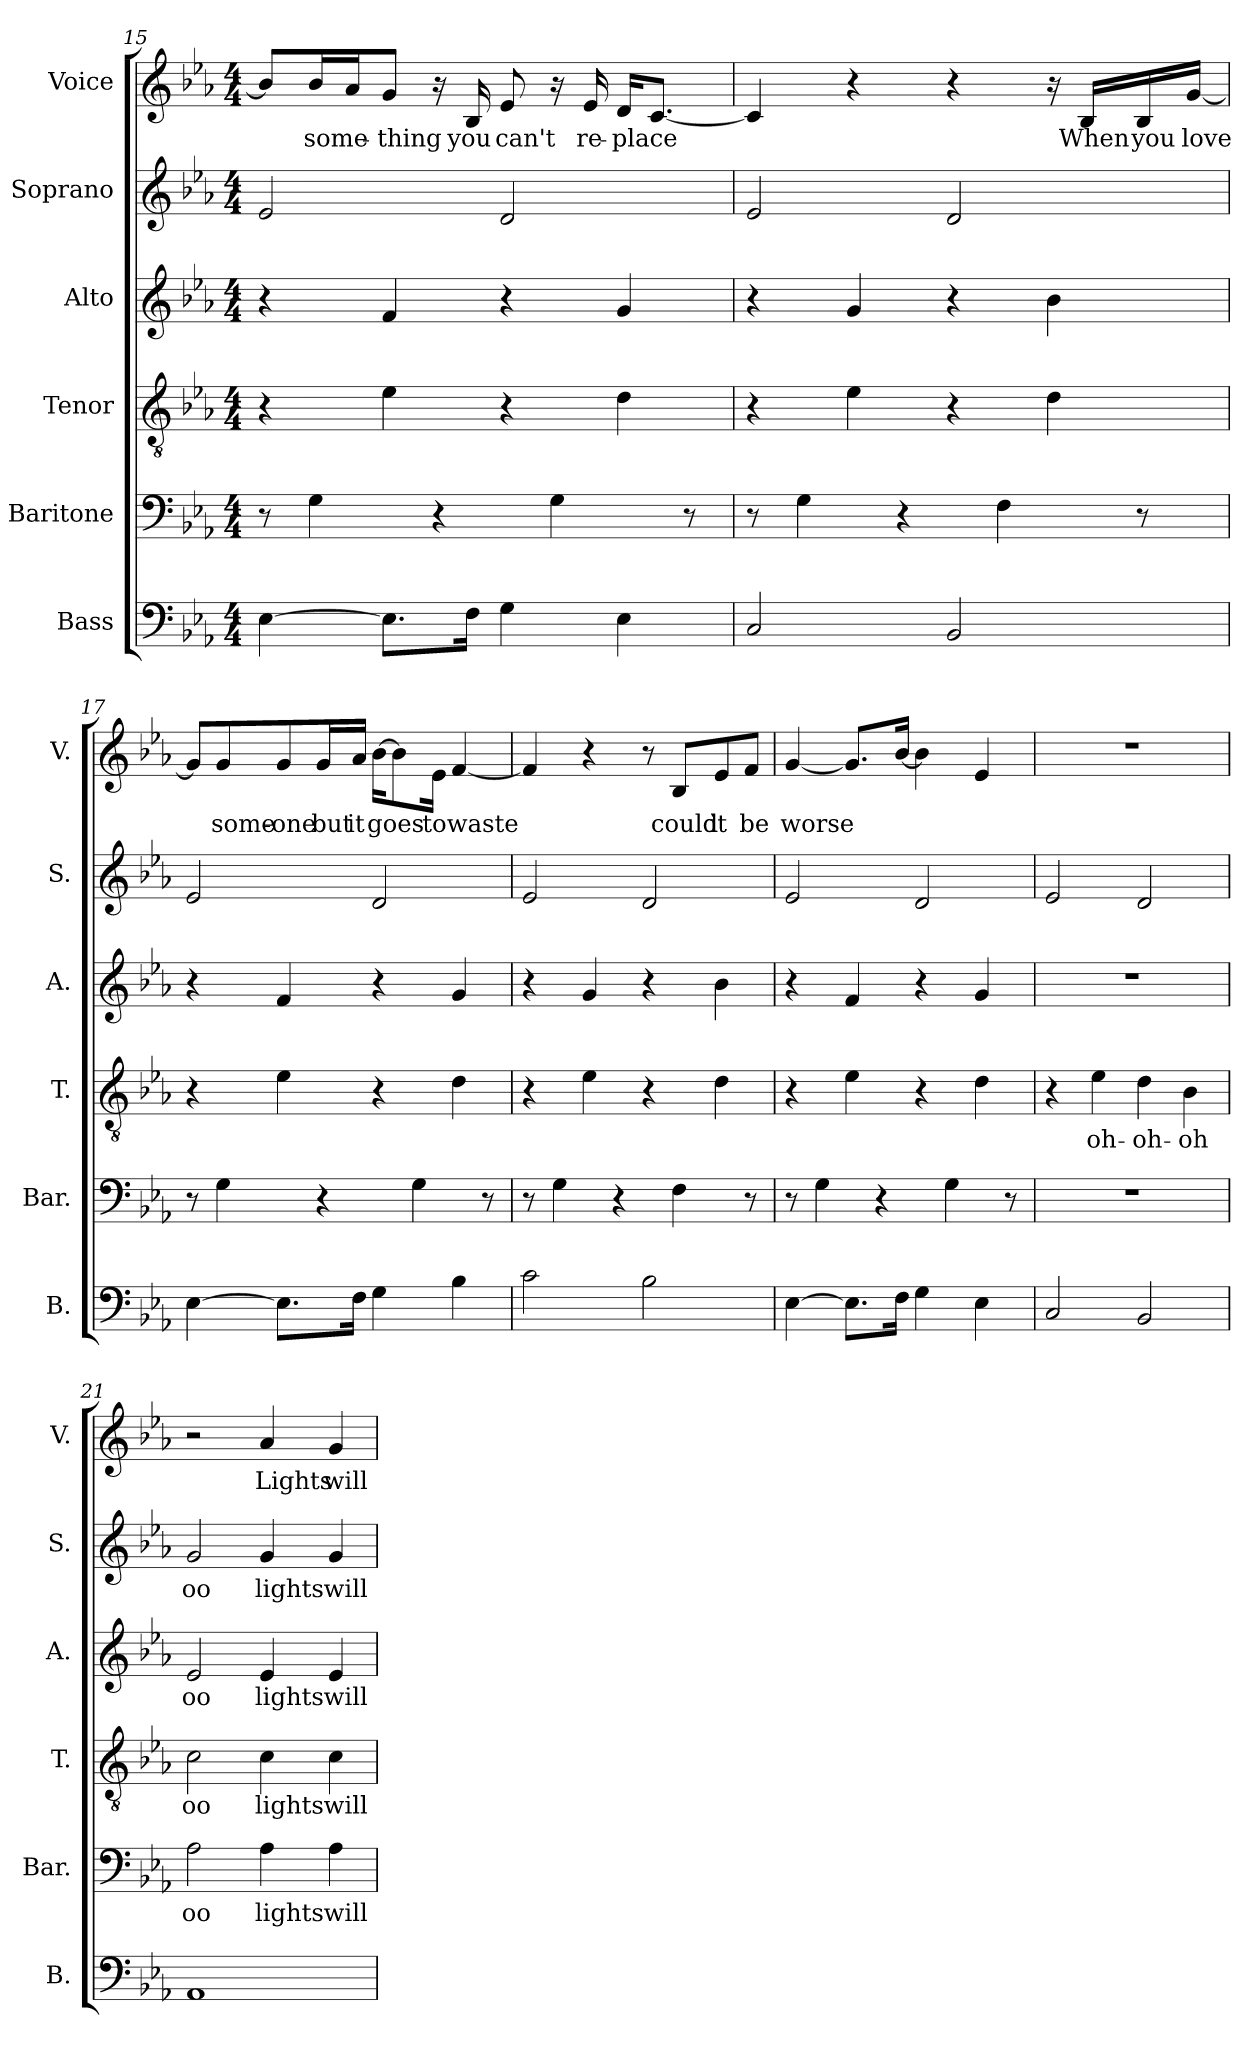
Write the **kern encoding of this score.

**kern	**kern	**text	**kern	**text	**kern	**text	**kern	**text	**kern	**text
*part6	*part5	*part5	*part4	*part4	*part3	*part3	*part2	*part2	*part1	*part1
*staff6	*staff5	*staff5	*staff4	*staff4	*staff3	*staff3	*staff2	*staff2	*staff1	*staff1
*I"Bass	*I"Baritone	*	*I"Tenor	*	*I"Alto	*	*I"Soprano	*	*I"Voice	*
*I'B.	*I'Bar.	*	*I'T.	*	*I'A.	*	*I'S.	*	*I'V.	*
!!LO:PB:g=z
*clefF4	*clefF4	*	*clefGv2	*	*clefG2	*	*clefG2	*	*clefG2	*
*k[b-e-a-]	*k[b-e-a-]	*	*k[b-e-a-]	*	*k[b-e-a-]	*	*k[b-e-a-]	*	*k[b-e-a-]	*
*E-:	*E-:	*	*E-:	*	*E-:	*	*E-:	*	*E-:	*
*M4/4	*M4/4	*	*M4/4	*	*M4/4	*	*M4/4	*	*M4/4	*
=15	=15	=15	=15	=15	=15	=15	=15	=15	=15	=15
[4E-\	8r	.	4r	.	4r	.	2e-/	.	8b-/L]	.
.	4G\	.	.	.	.	.	.	.	16b-/L	some-
.	.	.	.	.	.	.	.	.	16a-/J	.
8.E-\L]	.	.	4e-\	.	4f/	.	.	.	8g/J	-thing
.	4r	.	.	.	.	.	.	.	16r	.
16F\Jk	.	.	.	.	.	.	.	.	16B-/	you
4G\	.	.	4r	.	4r	.	2d/	.	8e-/	can't
.	4G\	.	.	.	.	.	.	.	16r	.
.	.	.	.	.	.	.	.	.	16e-/	re-
4E-\	.	.	4d\	.	4g/	.	.	.	16d/KL	-place
.	.	.	.	.	.	.	.	.	[8.c/J	.
.	8r	.	.	.	.	.	.	.	.	.
=16	=16	=16	=16	=16	=16	=16	=16	=16	=16	=16
2C/	8r	.	4r	.	4r	.	2e-/	.	4c/]	.
.	4G\	.	.	.	.	.	.	.	.	.
.	.	.	4e-\	.	4g/	.	.	.	4r	.
.	4r	.	.	.	.	.	.	.	.	.
2BB-/	.	.	4r	.	4r	.	2d/	.	4r	.
.	4F\	.	.	.	.	.	.	.	.	.
.	.	.	4d\	.	4b-\	.	.	.	16r	.
.	.	.	.	.	.	.	.	.	16B-/LL	When
.	8r	.	.	.	.	.	.	.	16B-/	you
.	.	.	.	.	.	.	.	.	[16g/JJ	love
=17	=17	=17	=17	=17	=17	=17	=17	=17	=17	=17
[4E-\	8r	.	4r	.	4r	.	2e-/	.	8g/L]	.
.	4G\	.	.	.	.	.	.	.	8g/	some-
8.E-\L]	.	.	4e-\	.	4f/	.	.	.	8g/	-one
.	4r	.	.	.	.	.	.	.	16g/L	but
16F\Jk	.	.	.	.	.	.	.	.	16a-/JJ	it
4G\	.	.	4r	.	4r	.	2d/	.	[16b-\KL	goes
.	.	.	.	.	.	.	.	.	8b-\]	.
.	4G\	.	.	.	.	.	.	.	.	.
.	.	.	.	.	.	.	.	.	16e-\Jk	to
4B-\	.	.	4d\	.	4g/	.	.	.	[4f/	waste
.	8r	.	.	.	.	.	.	.	.	.
!!LO:LB:g=z
=18	=18	=18	=18	=18	=18	=18	=18	=18	=18	=18
2c\	8r	.	4r	.	4r	.	2e-/	.	4f/]	.
.	4G\	.	.	.	.	.	.	.	.	.
.	.	.	4e-\	.	4g/	.	.	.	4r	.
.	4r	.	.	.	.	.	.	.	.	.
2B-\	.	.	4r	.	4r	.	2d/	.	8r	.
.	4F\	.	.	.	.	.	.	.	8B-/L	could
.	.	.	4d\	.	4b-\	.	.	.	8e-/	it
.	8r	.	.	.	.	.	.	.	8f/J	be
=19	=19	=19	=19	=19	=19	=19	=19	=19	=19	=19
[4E-\	8r	.	4r	.	4r	.	2e-/	.	[4g/	worse
.	4G\	.	.	.	.	.	.	.	.	.
8.E-\L]	.	.	4e-\	.	4f/	.	.	.	8.g/L]	.
.	4r	.	.	.	.	.	.	.	.	.
16F\Jk	.	.	.	.	.	.	.	.	[16b-/Jk	.
4G\	.	.	4r	.	4r	.	2d/	.	4b-\]	.
.	4G\	.	.	.	.	.	.	.	.	.
4E-\	.	.	4d\	.	4g/	.	.	.	4e-/	.
.	8r	.	.	.	.	.	.	.	.	.
=20	=20	=20	=20	=20	=20	=20	=20	=20	=20	=20
2C/	1r	.	4r	.	1r	.	2e-/	.	1r	.
.	.	.	4e-\	oh-	.	.	.	.	.	.
2BB-/	.	.	4d\	-oh-	.	.	2d/	.	.	.
.	.	.	4B-\	-oh	.	.	.	.	.	.
=21	=21	=21	=21	=21	=21	=21	=21	=21	=21	=21
1AA-	2A-\	oo	2c\	oo	2e-/	oo	2g/	oo	2r	.
.	4A-\	lights	4c\	lights	4e-/	lights	4g/	lights	4a-/	Lights
.	4A-\	will	4c\	will	4e-/	will	4g/	will	4g/	will
=	=	=	=	=	=	=	=	=	=	=
*-	*-	*-	*-	*-	*-	*-	*-	*-	*-	*-
